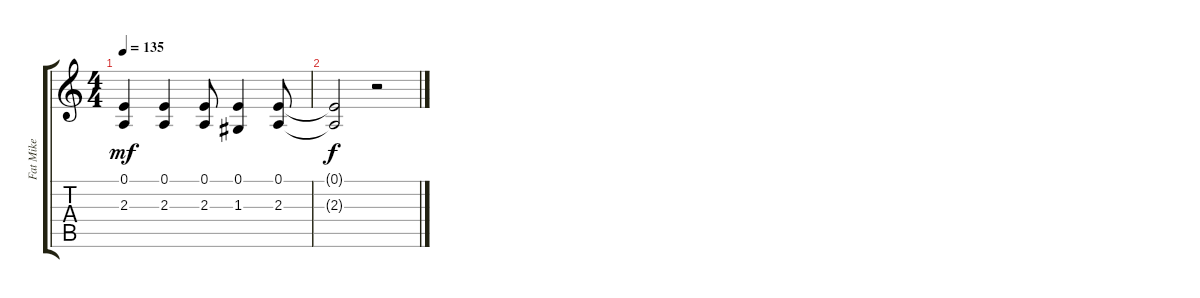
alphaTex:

\track ("Fat Mike" "Fat Mike") {instrument bassoon}
\staff {score tabs}
\tuning (E4 B3 G3 D3 A2 E2) {hide}
\ts (4 4)
\tempo 135
\clef g2
\ks c
(0.1 2.3).4{dy mf} (0.1 2.3).4 (0.1 2.3).8 (0.1 1.3).4 (0.1 2.3).8 |
(0.1{t} 2.3{t}).2{dy f} r.2
